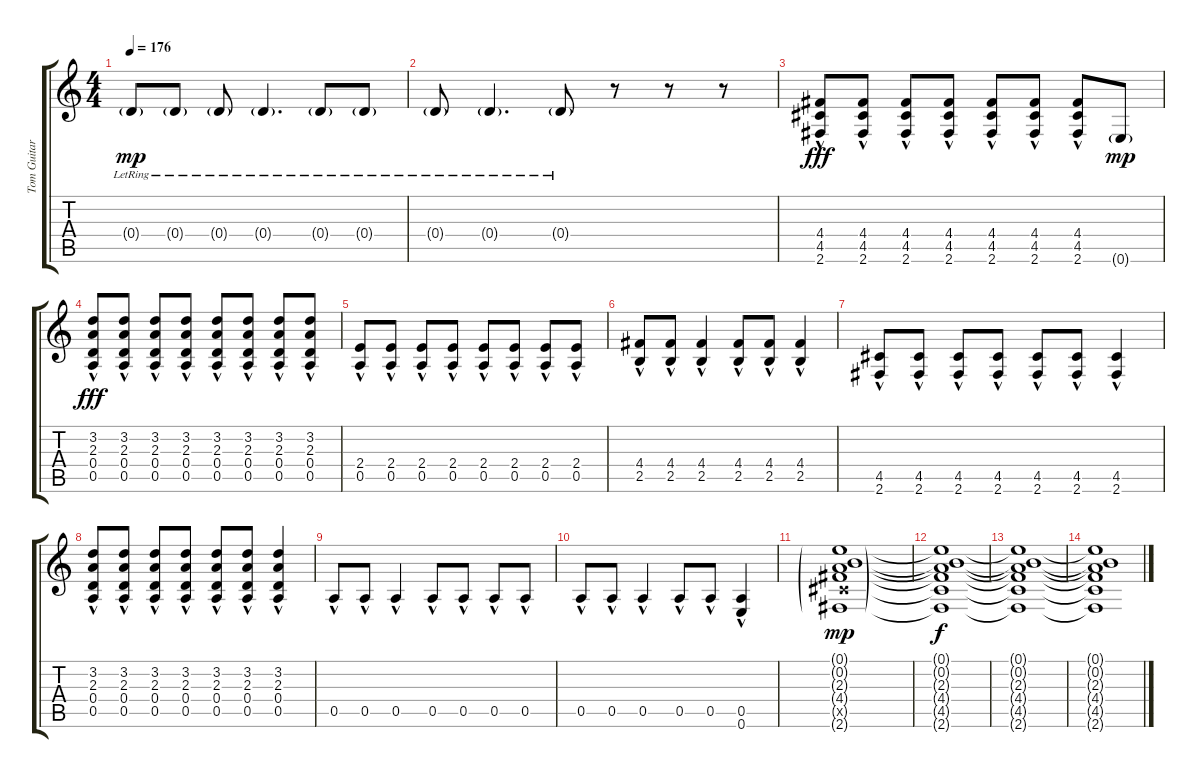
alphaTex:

\track ("Tom Guitar1" "Tom Guitar") {instrument distortionguitar}
\staff {score tabs}
\tuning (E4 B3 G3 D3 A2 E2) {hide}
\ts (4 4)
\tempo 176
\clef g2
\ks c
0.4{g lr}.8{dy mp} 0.4{g lr}.8 0.4{g lr}.8 0.4{g lr}.4{d} 0.4{g lr}.8 0.4{g lr}.8 |
0.4{g lr}.8 0.4{g lr}.4{d} 0.4{g lr}.8 r.8 r.8 r.8 |
(4.4{hac} 4.5{hac} 2.6{hac}).8{dy fff} (4.4{hac} 4.5{hac} 2.6{hac}).8 (4.4{hac} 4.5{hac} 2.6{hac}).8 (4.4{hac} 4.5{hac} 2.6{hac}).8 (4.4{hac} 4.5{hac} 2.6{hac}).8 (4.4{hac} 4.5{hac} 2.6{hac}).8 (4.4{hac} 4.5{hac} 2.6{hac}).8 0.6{g}.8{dy mp} |
(3.2{hac} 2.3{hac} 0.4{hac} 0.5{hac}).8{dy fff} (3.2{hac} 2.3{hac} 0.4{hac} 0.5{hac}).8 (3.2{hac} 2.3{hac} 0.4{hac} 0.5{hac}).8 (3.2{hac} 2.3{hac} 0.4{hac} 0.5{hac}).8 (3.2{hac} 2.3{hac} 0.4{hac} 0.5{hac}).8 (3.2{hac} 2.3{hac} 0.4{hac} 0.5{hac}).8 (3.2{hac} 2.3{hac} 0.4{hac} 0.5{hac}).8 (3.2{hac} 2.3{hac} 0.4{hac} 0.5{hac}).8 |
(2.4{hac} 0.5{hac}).8 (2.4{hac} 0.5{hac}).8 (2.4{hac} 0.5{hac}).8 (2.4{hac} 0.5{hac}).8 (2.4{hac} 0.5{hac}).8 (2.4{hac} 0.5{hac}).8 (2.4{hac} 0.5{hac}).8 (2.4{hac} 0.5{hac}).8 |
(4.4{hac} 2.5{hac}).8 (4.4{hac} 2.5{hac}).8 (4.4{hac} 2.5{hac}).4 (4.4{hac} 2.5{hac}).8 (4.4{hac} 2.5{hac}).8 (4.4{hac} 2.5{hac}).4 |
(4.5{hac} 2.6{hac}).8 (4.5{hac} 2.6{hac}).8 (4.5{hac} 2.6{hac}).8 (4.5{hac} 2.6{hac}).8 (4.5{hac} 2.6{hac}).8 (4.5{hac} 2.6{hac}).8 (4.5{hac} 2.6{hac}).4 |
(3.2{hac} 2.3{hac} 0.4{hac} 0.5{hac}).8 (3.2{hac} 2.3{hac} 0.4{hac} 0.5{hac}).8 (3.2{hac} 2.3{hac} 0.4{hac} 0.5{hac}).8 (3.2{hac} 2.3{hac} 0.4{hac} 0.5{hac}).8 (3.2{hac} 2.3{hac} 0.4{hac} 0.5{hac}).8 (3.2{hac} 2.3{hac} 0.4{hac} 0.5{hac}).8 (3.2{hac} 2.3{hac} 0.4{hac} 0.5{hac}).4 |
0.5{hac}.8 0.5{hac}.8 0.5{hac}.4 0.5{hac}.8 0.5{hac}.8 0.5{hac}.8 0.5{hac}.8 |
0.5{hac}.8 0.5{hac}.8 0.5{hac}.4 0.5{hac}.8 0.5{hac}.8 (0.5{hac} 0.6).4 |
(0.1{g} 0.2{g} 2.3{g} 4.4{g} 4.5{g x} 2.6{g}).1{dy mp} |
(0.1{t} 0.2{t} 2.3{t} 4.4{t} 4.5{t} 2.6{t}).1{dy f} |
(0.1{t} 0.2{t} 2.3{t} 4.4{t} 4.5{t} 2.6{t}).1 |
(0.1{t} 0.2{t} 2.3{t} 4.4{t} 4.5{t} 2.6{t}).1
